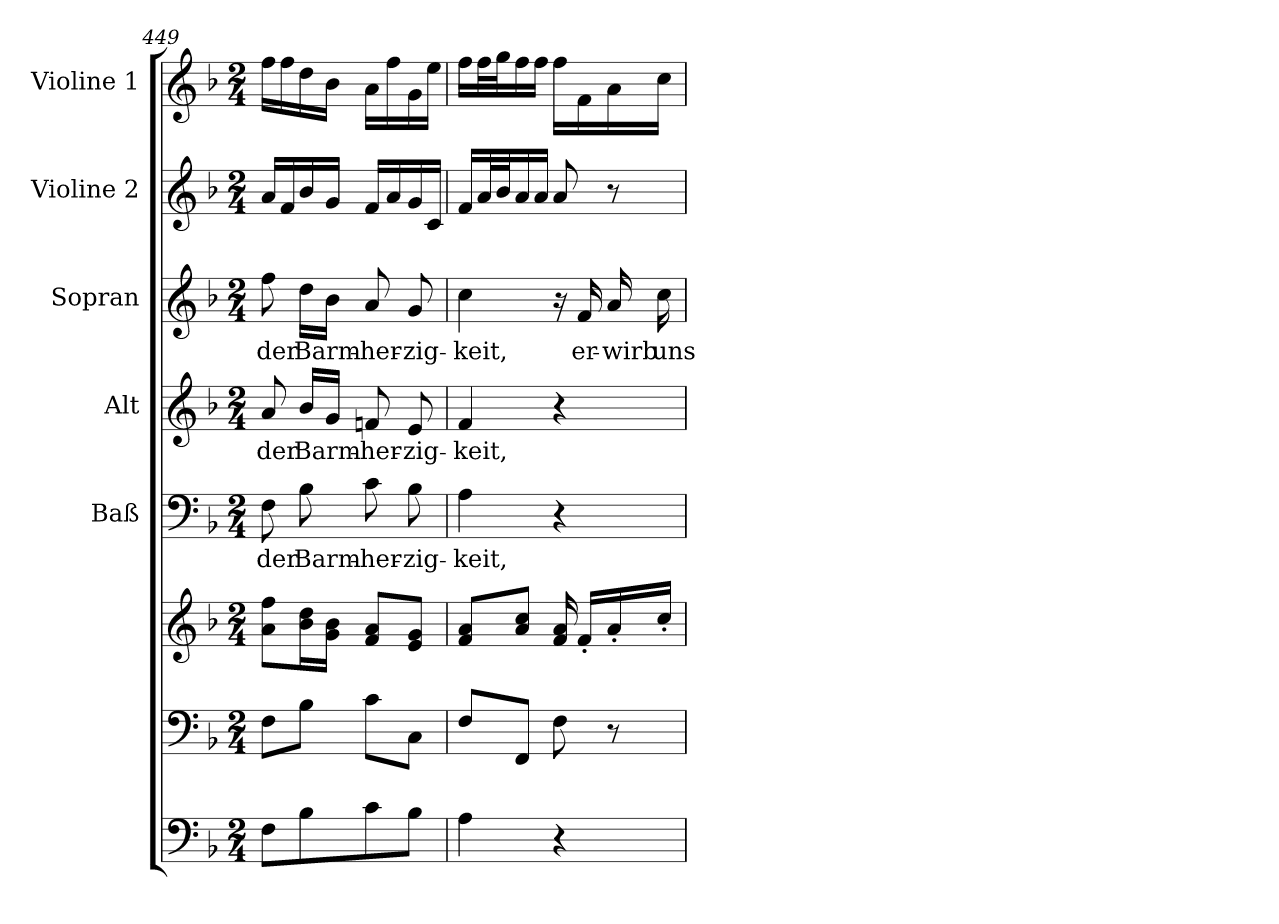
**kern	**kern	**kern	**kern	**text	**kern	**text	**kern	**text	**kern	**kern
*part7	*part6	*part6	*part5	*part5	*part4	*part4	*part3	*part3	*part2	*part1
*staff8	*staff7	*staff6	*staff5	*staff5	*staff4	*staff4	*staff3	*staff3	*staff2	*staff1
*	*	*	*I"Baß	*	*I"Alt	*	*I"Sopran	*	*I"Violine 2	*I"Violine 1
*	*	*	*	*	*	*	*	*	*I'Vln	*I'Vln
*clefF4	*clefF4	*clefG2	*clefF4	*	*clefG2	*	*clefG2	*	*clefG2	*clefG2
*ITrd7c12	*	*	*	*	*	*	*	*	*	*
*k[b-]	*k[b-]	*k[b-]	*k[b-]	*	*k[b-]	*	*k[b-]	*	*k[b-]	*k[b-]
*F:	*F:	*F:	*F:	*	*F:	*	*F:	*	*F:	*F:
*M2/4	*M2/4	*M2/4	*M2/4	*	*M2/4	*	*M2/4	*	*M2/4	*M2/4
=449	=449	=449	=449	=449	=449	=449	=449	=449	=449	=449
!	!	!	!	!LO:LY:b	!	!LO:LY:b	!	!LO:LY:b	!	!
8FF\L	8F\L	8a\ 8ff\L	8F\	der	8a/	der	8ff\	der	16a/LL	16ff\LL
.	.	.	.	.	.	.	.	.	16f/	16ff\
!	!	!	!	!LO:LY:b	!	!LO:LY:b	!	!LO:LY:b	!	!
8BB-\	8B-\J	16b-\ 16dd\L	8B-\	Barm-	16b-/LL	Barm-	16dd\LL	Barm-	16b-/	16dd\
.	.	16g\ 16b-\JJ	.	.	16g/JJ	.	16b-\JJ	.	16g/JJ	16b-\JJ
!	!	!	!	!LO:LY:b	!	!LO:LY:b	!	!LO:LY:b	!	!
8C\	8c\L	8f/ 8a/L	8c\	-her-	8fn/	-her-	8a/	-her-	16f/LL	16a\LL
.	.	.	.	.	.	.	.	.	16a/	16ff\
!	!	!	!	!LO:LY:b	!	!LO:LY:b	!	!LO:LY:b	!	!
8BB-\J	8C\J	8e/ 8g/J	8B-\	-zig-	8e/	-zig-	8g/	-zig-	16g/	16g\
.	.	.	.	.	.	.	.	.	16c/JJ	16ee\JJ
=450	=450	=450	=450	=450	=450	=450	=450	=450	=450	=450
!	!	!	!	!LO:LY:b	!	!LO:LY:b	!	!LO:LY:b	!	!
4AA\	8F/L	8f/ 8a/L	4A\	-keit,	4f/	-keit,	4cc\	-keit,	16f/LL	16ff\LL
.	.	.	.	.	.	.	.	.	32a/L	32ff\L
.	.	.	.	.	.	.	.	.	32b-/J	32gg\J
.	8FF/J	8a/ 8cc/J	.	.	.	.	.	.	16a/	16ff\
.	.	.	.	.	.	.	.	.	16a/JJ	16ff\JJ
4r	8F\	16f/ 16a/	4r	.	4r	.	16r	.	8a/	16ff\LL
!	!	!	!	!	!	!	!	!LO:LY:b	!	!
.	.	16f'</LL	.	.	.	.	16f/	er-	.	16f\
!	!	!	!	!	!	!	!	!LO:LY:b	!	!
.	8r	16a'</	.	.	.	.	16a/	-wirb	8r	16a\
!	!	!	!	!	!	!	!	!LO:LY:b	!	!
.	.	16cc'</JJ	.	.	.	.	16cc\	uns	.	16cc\JJ
=	=	=	=	=	=	=	=	=	=	=
*-	*-	*-	*-	*-	*-	*-	*-	*-	*-	*-
